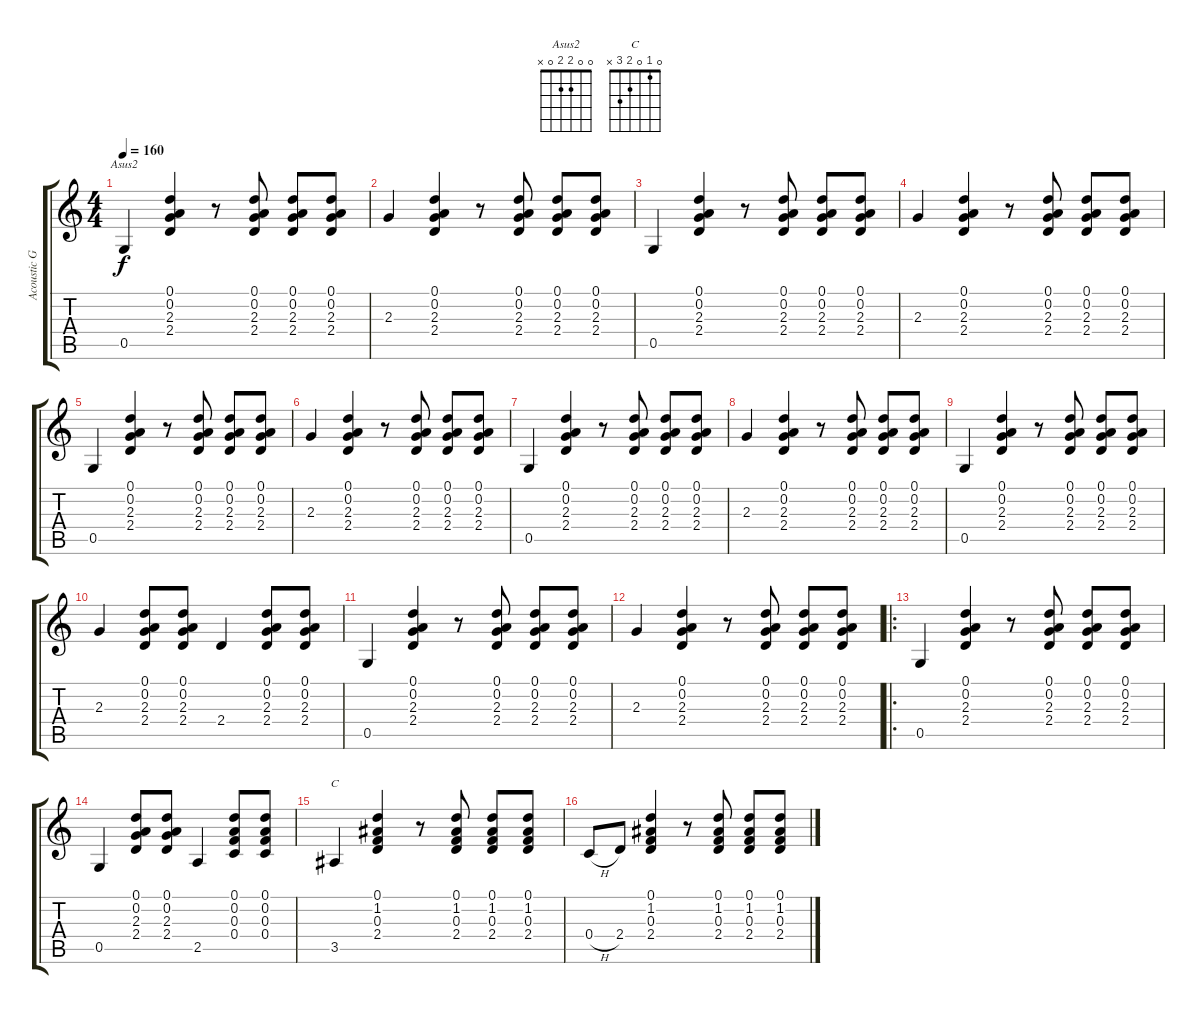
\track ("Acoustic Guitar" "Acoustic G") {instrument acousticguitarnylon}
\staff {score tabs}
\tuning (D4 A3 F3 C3 G2 D2) {hide}
\chord ("Asus2" 0 0 2 2 0 x)
\chord ("C" 0 1 0 2 3 x)
\ts (4 4)
\tempo 160
\clef g2
\ks c
0.5.4{ch "Asus2" dy f instrument acousticguitarnylon} (0.1 0.2 2.3 2.4).4 r.8 (0.1 0.2 2.3 2.4).8 (0.1 0.2 2.3 2.4).8 (0.1 0.2 2.3 2.4).8 |
2.3.4 (0.1 0.2 2.3 2.4).4 r.8 (0.1 0.2 2.3 2.4).8 (0.1 0.2 2.3 2.4).8 (0.1 0.2 2.3 2.4).8 |
0.5.4 (0.1 0.2 2.3 2.4).4 r.8 (0.1 0.2 2.3 2.4).8 (0.1 0.2 2.3 2.4).8 (0.1 0.2 2.3 2.4).8 |
2.3.4 (0.1 0.2 2.3 2.4).4 r.8 (0.1 0.2 2.3 2.4).8 (0.1 0.2 2.3 2.4).8 (0.1 0.2 2.3 2.4).8 |
0.5.4 (0.1 0.2 2.3 2.4).4 r.8 (0.1 0.2 2.3 2.4).8 (0.1 0.2 2.3 2.4).8 (0.1 0.2 2.3 2.4).8 |
2.3.4 (0.1 0.2 2.3 2.4).4 r.8 (0.1 0.2 2.3 2.4).8 (0.1 0.2 2.3 2.4).8 (0.1 0.2 2.3 2.4).8 |
0.5.4 (0.1 0.2 2.3 2.4).4 r.8 (0.1 0.2 2.3 2.4).8 (0.1 0.2 2.3 2.4).8 (0.1 0.2 2.3 2.4).8 |
2.3.4 (0.1 0.2 2.3 2.4).4 r.8 (0.1 0.2 2.3 2.4).8 (0.1 0.2 2.3 2.4).8 (0.1 0.2 2.3 2.4).8 |
0.5.4 (0.1 0.2 2.3 2.4).4 r.8 (0.1 0.2 2.3 2.4).8 (0.1 0.2 2.3 2.4).8 (0.1 0.2 2.3 2.4).8 |
2.3.4 (0.1 0.2 2.3 2.4).8 (0.1 0.2 2.3 2.4).8 2.4.4 (0.1 0.2 2.3 2.4).8 (0.1 0.2 2.3 2.4).8 |
0.5.4 (0.1 0.2 2.3 2.4).4 r.8 (0.1 0.2 2.3 2.4).8 (0.1 0.2 2.3 2.4).8 (0.1 0.2 2.3 2.4).8 |
2.3.4 (0.1 0.2 2.3 2.4).4 r.8 (0.1 0.2 2.3 2.4).8 (0.1 0.2 2.3 2.4).8 (0.1 0.2 2.3 2.4).8 |
\ro
0.5.4 (0.1 0.2 2.3 2.4).4 r.8 (0.1 0.2 2.3 2.4).8 (0.1 0.2 2.3 2.4).8 (0.1 0.2 2.3 2.4).8 |
0.5.4 (0.1 0.2 2.3 2.4).8 (0.1 0.2 2.3 2.4).8 2.5.4 (0.1 0.2 0.3 0.4).8 (0.1 0.2 0.3 0.4).8 |
3.5.4{ch "C"} (0.1 1.2 0.3 2.4).4 r.8 (0.1 1.2 0.3 2.4).8 (0.1 1.2 0.3 2.4).8 (0.1 1.2 0.3 2.4).8 |
0.4{h}.8 2.4.8 (0.1 1.2 0.3 2.4).4 r.8 (0.1 1.2 0.3 2.4).8 (0.1 1.2 0.3 2.4).8 (0.1 1.2 0.3 2.4).8
